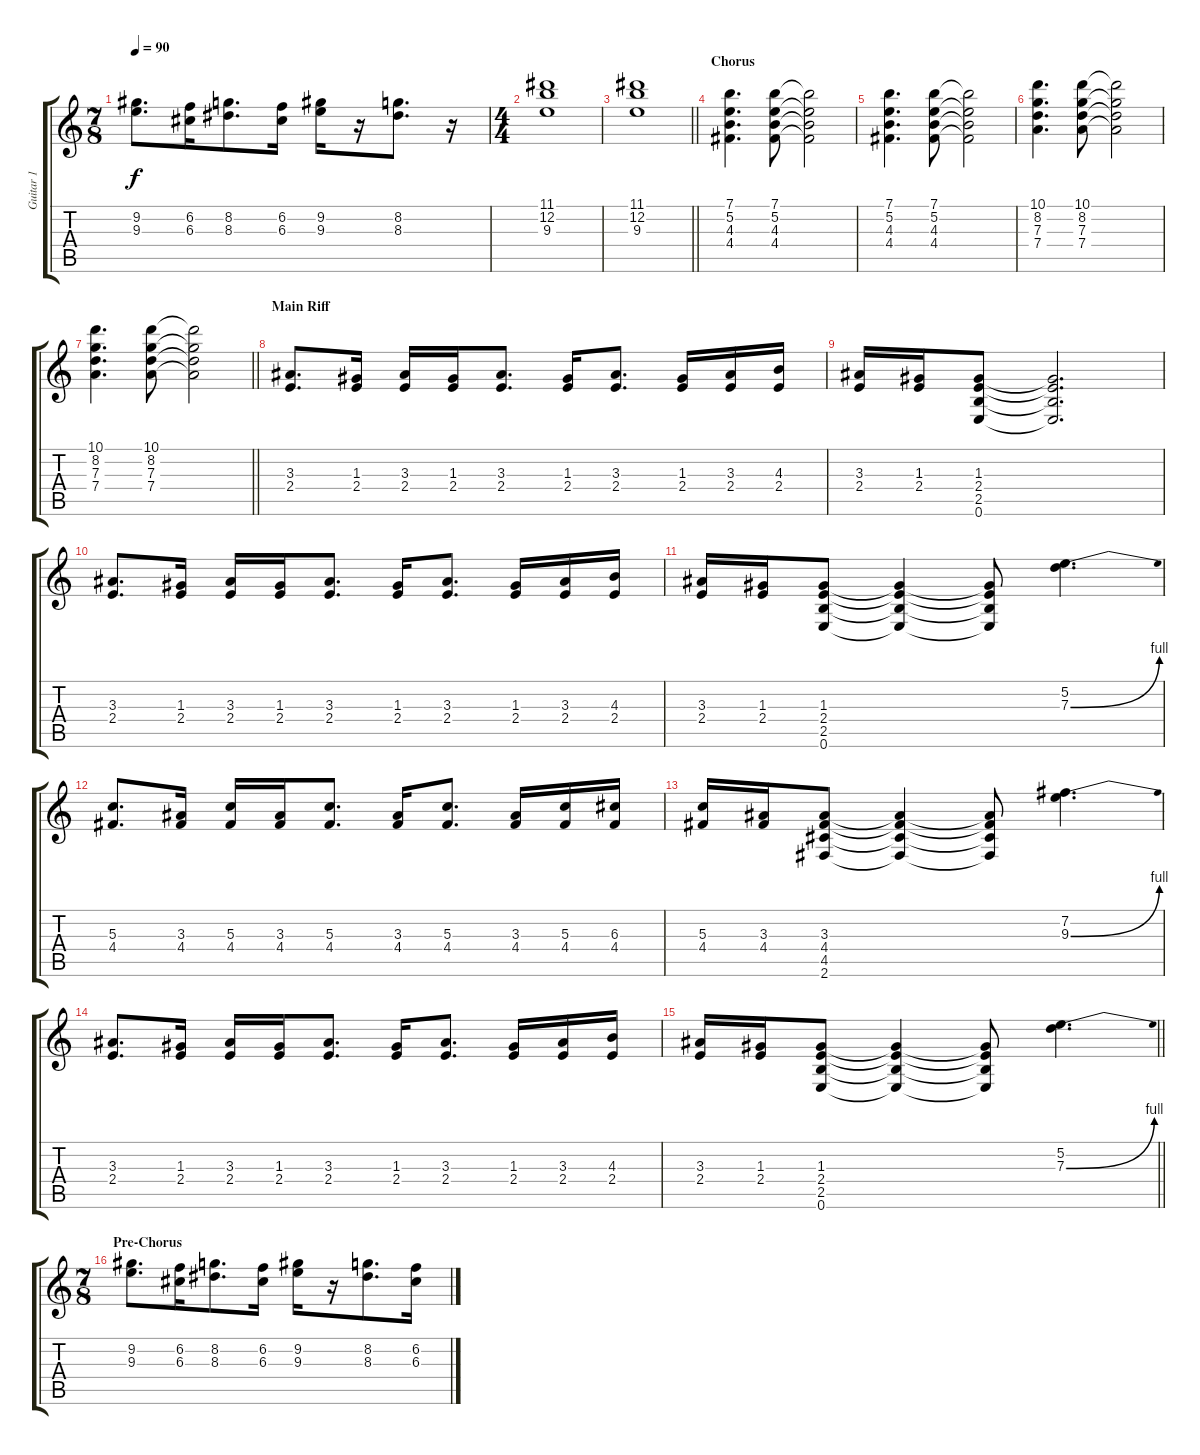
\track ("Guitar 1" "Guitar 1") {instrument distortionguitar}
\staff {score tabs}
\tuning (E4 B3 G3 D3 A2 E2) {hide}
\ts (7 8)
\tempo 90
\clef g2
\ks c
(9.2 9.3).8{d dy f} (6.2 6.3).16 (8.2 8.3).8{d} (6.2 6.3).16 (9.2 9.3).16 r.16 (8.2 8.3).8{d} r.16 |
\ts (4 4)
(11.1 12.2 9.3).1 |
\barLineRight lightlight
(11.1 12.2 9.3).1 |
\section ("" "Chorus")
(7.1 5.2 4.3 4.4).4{d} (7.1 5.2 4.3 4.4).8 (7.1{t} 5.2{t} 4.3{t} 4.4{t}).2 |
(7.1 5.2 4.3 4.4).4{d} (7.1 5.2 4.3 4.4).8 (7.1{t} 5.2{t} 4.3{t} 4.4{t}).2 |
(10.1 8.2 7.3 7.4).4{d} (10.1 8.2 7.3 7.4).8 (10.1{t} 8.2{t} 7.3{t} 7.4{t}).2 |
\barLineRight lightlight
(10.1 8.2 7.3 7.4).4{d} (10.1 8.2 7.3 7.4).8 (10.1{t} 8.2{t} 7.3{t} 7.4{t}).2 |
\section ("" "Main Riff")
(3.3 2.4).8{d} (1.3 2.4).16 (3.3 2.4).16 (1.3 2.4).16 (3.3 2.4).8{d} (1.3 2.4).16 (3.3 2.4).8{d} (1.3 2.4).16 (3.3 2.4).16 (4.3 2.4).16 |
(3.3 2.4).16 (1.3 2.4).16 (1.3 2.4 2.5 0.6).8 (1.3{t} 2.4{t} 2.5{t} 0.6{t}).2{d} |
(3.3 2.4).8{d} (1.3 2.4).16 (3.3 2.4).16 (1.3 2.4).16 (3.3 2.4).8{d} (1.3 2.4).16 (3.3 2.4).8{d} (1.3 2.4).16 (3.3 2.4).16 (4.3 2.4).16 |
(3.3 2.4).16 (1.3 2.4).16 (1.3 2.4 2.5 0.6).8 (1.3{t} 2.4{t} 2.5{t} 0.6{t}).4 (1.3{t} 2.4{t} 2.5{t} 0.6{t}).8 (5.2 7.3{be (bend 0 0 60 4)}).4{d} |
(5.3 4.4).8{d} (3.3 4.4).16 (5.3 4.4).16 (3.3 4.4).16 (5.3 4.4).8{d} (3.3 4.4).16 (5.3 4.4).8{d} (3.3 4.4).16 (5.3 4.4).16 (6.3 4.4).16 |
(5.3 4.4).16 (3.3 4.4).16 (3.3 4.4 4.5 2.6).8 (3.3{t} 4.4{t} 4.5{t} 2.6{t}).4 (3.3{t} 4.4{t} 4.5{t} 2.6{t}).8 (7.2 9.3{be (bend 0 0 60 4)}).4{d} |
(3.3 2.4).8{d} (1.3 2.4).16 (3.3 2.4).16 (1.3 2.4).16 (3.3 2.4).8{d} (1.3 2.4).16 (3.3 2.4).8{d} (1.3 2.4).16 (3.3 2.4).16 (4.3 2.4).16 |
\barLineRight lightlight
(3.3 2.4).16 (1.3 2.4).16 (1.3 2.4 2.5 0.6).8 (1.3{t} 2.4{t} 2.5{t} 0.6{t}).4 (1.3{t} 2.4{t} 2.5{t} 0.6{t}).8 (5.2 7.3{be (bend 0 0 60 4)}).4{d} |
\ts (7 8)
\section ("" "Pre-Chorus")
(9.2 9.3).8{d} (6.2 6.3).16 (8.2 8.3).8{d} (6.2 6.3).16 (9.2 9.3).16 r.16 (8.2 8.3).8{d} (6.2 6.3).16
